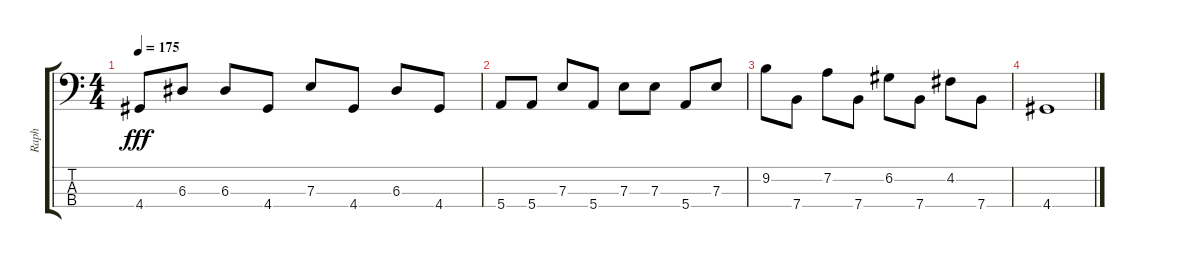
\track ("Raph" "Raph") {instrument electricbassfinger}
\staff {score tabs}
\tuning (G2 D2 A1 E1) {hide}
\ts (4 4)
\tempo 175
\clef f4
\ks c
4.4.8{dy fff} 6.3.8 6.3.8 4.4.8 7.3.8 4.4.8 6.3.8 4.4.8 |
5.4.8 5.4.8 7.3.8 5.4.8 7.3.8 7.3.8 5.4.8 7.3.8 |
9.2.8 7.4.8 7.2.8 7.4.8 6.2.8 7.4.8 4.2.8 7.4.8 |
4.4.1
